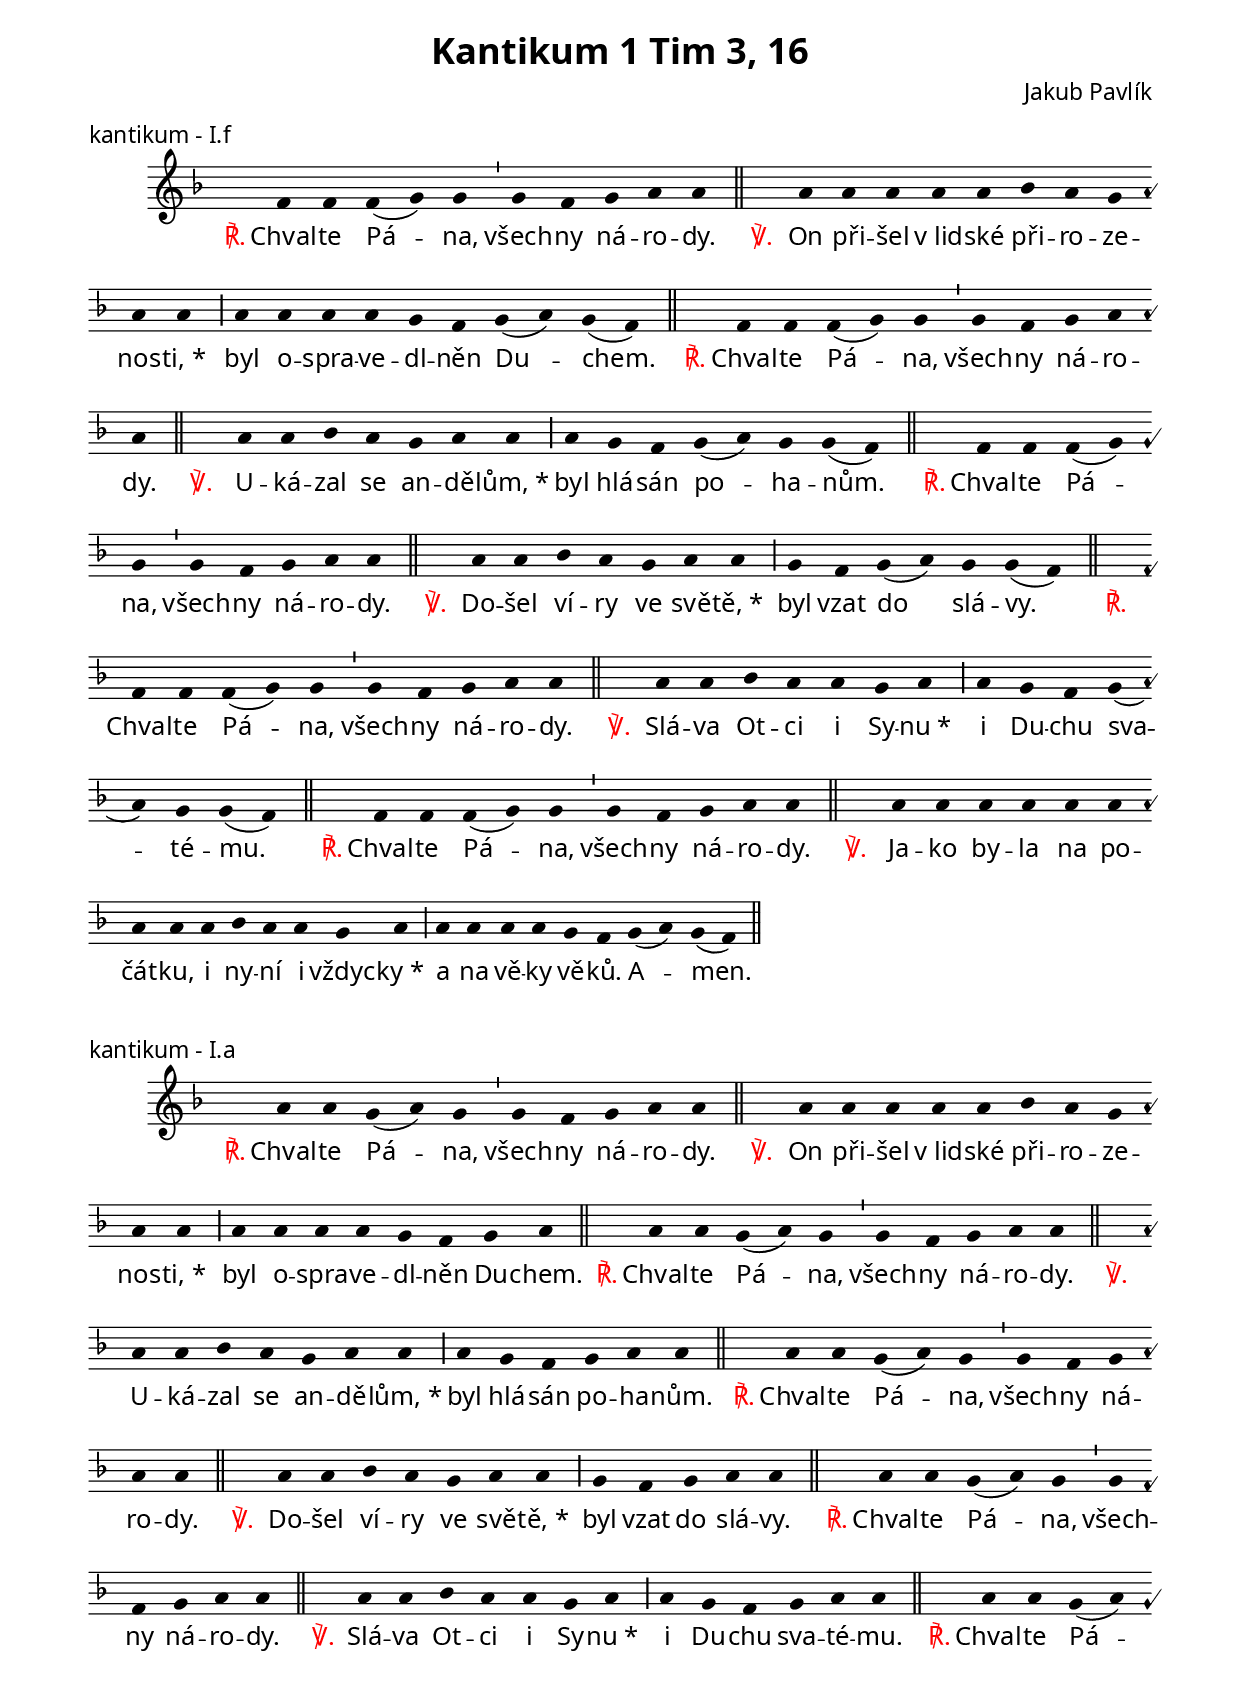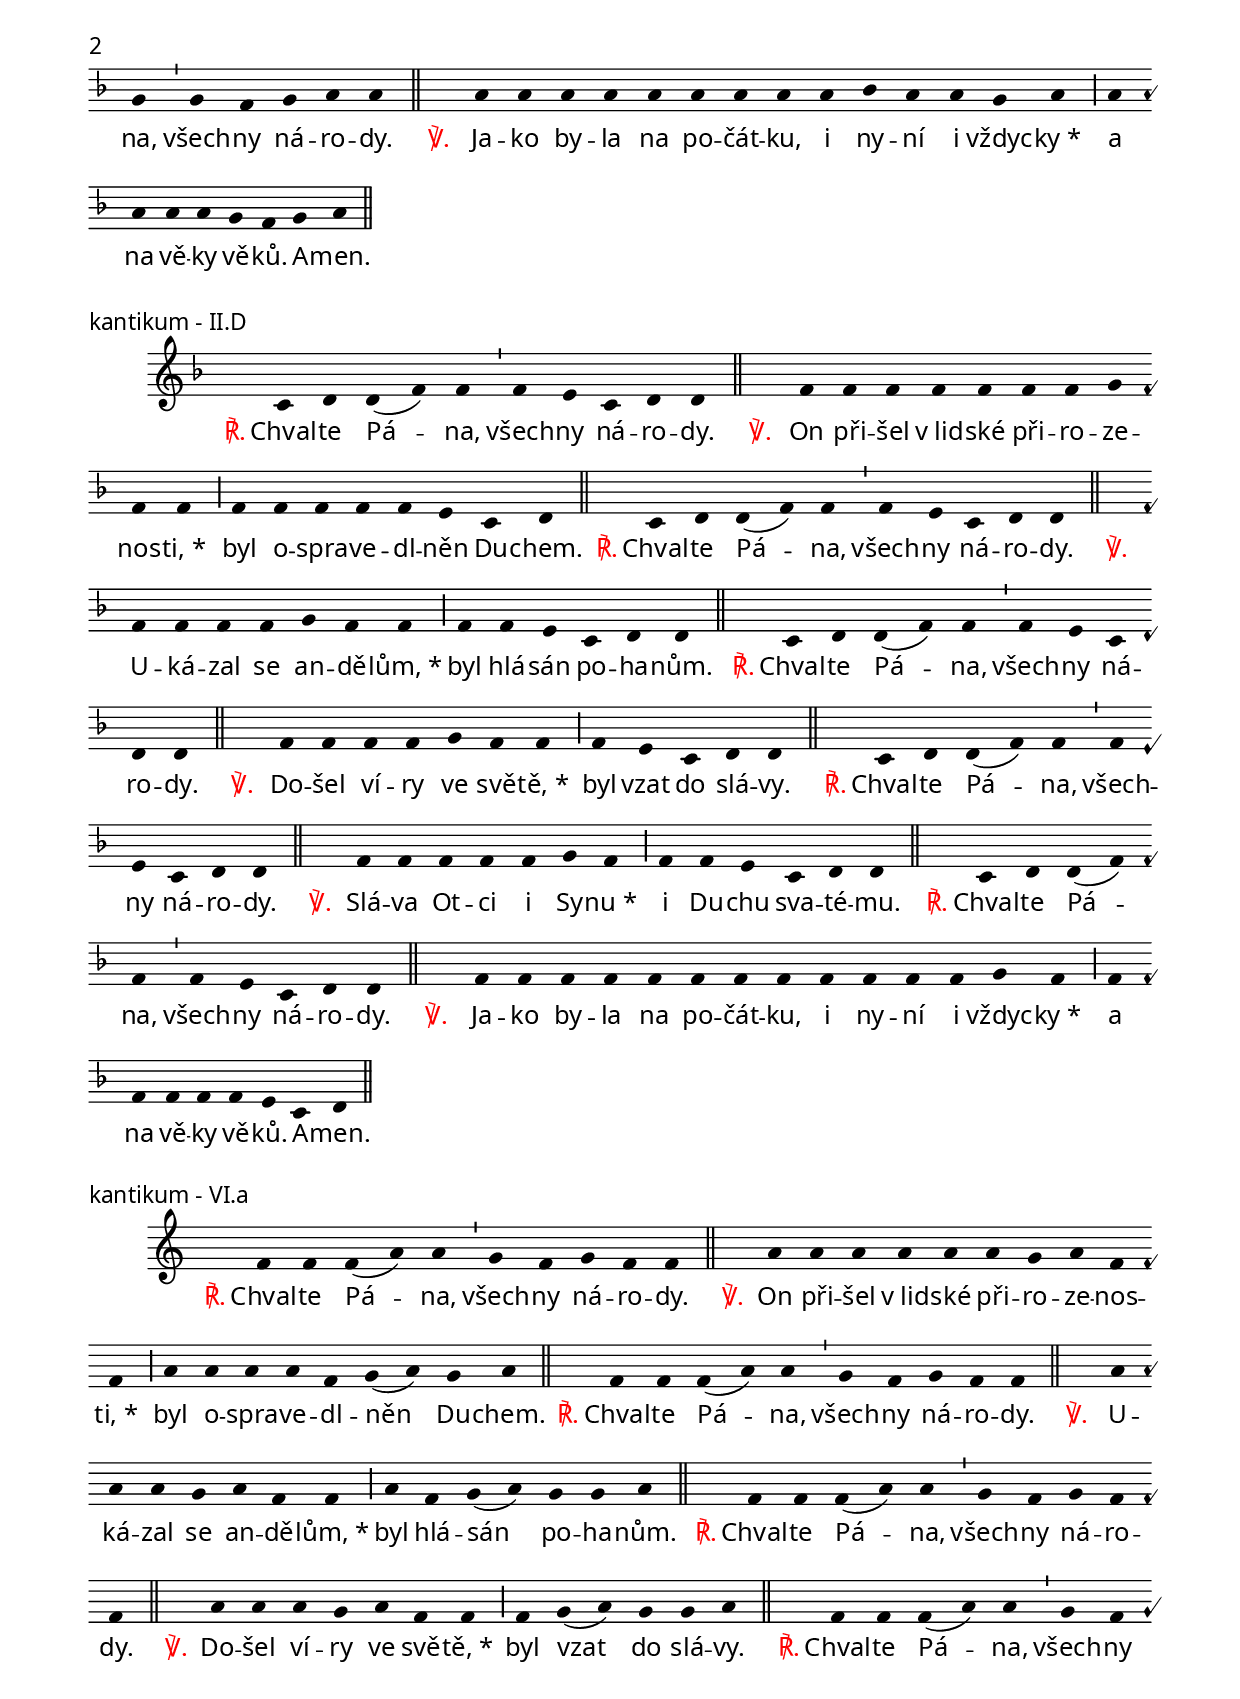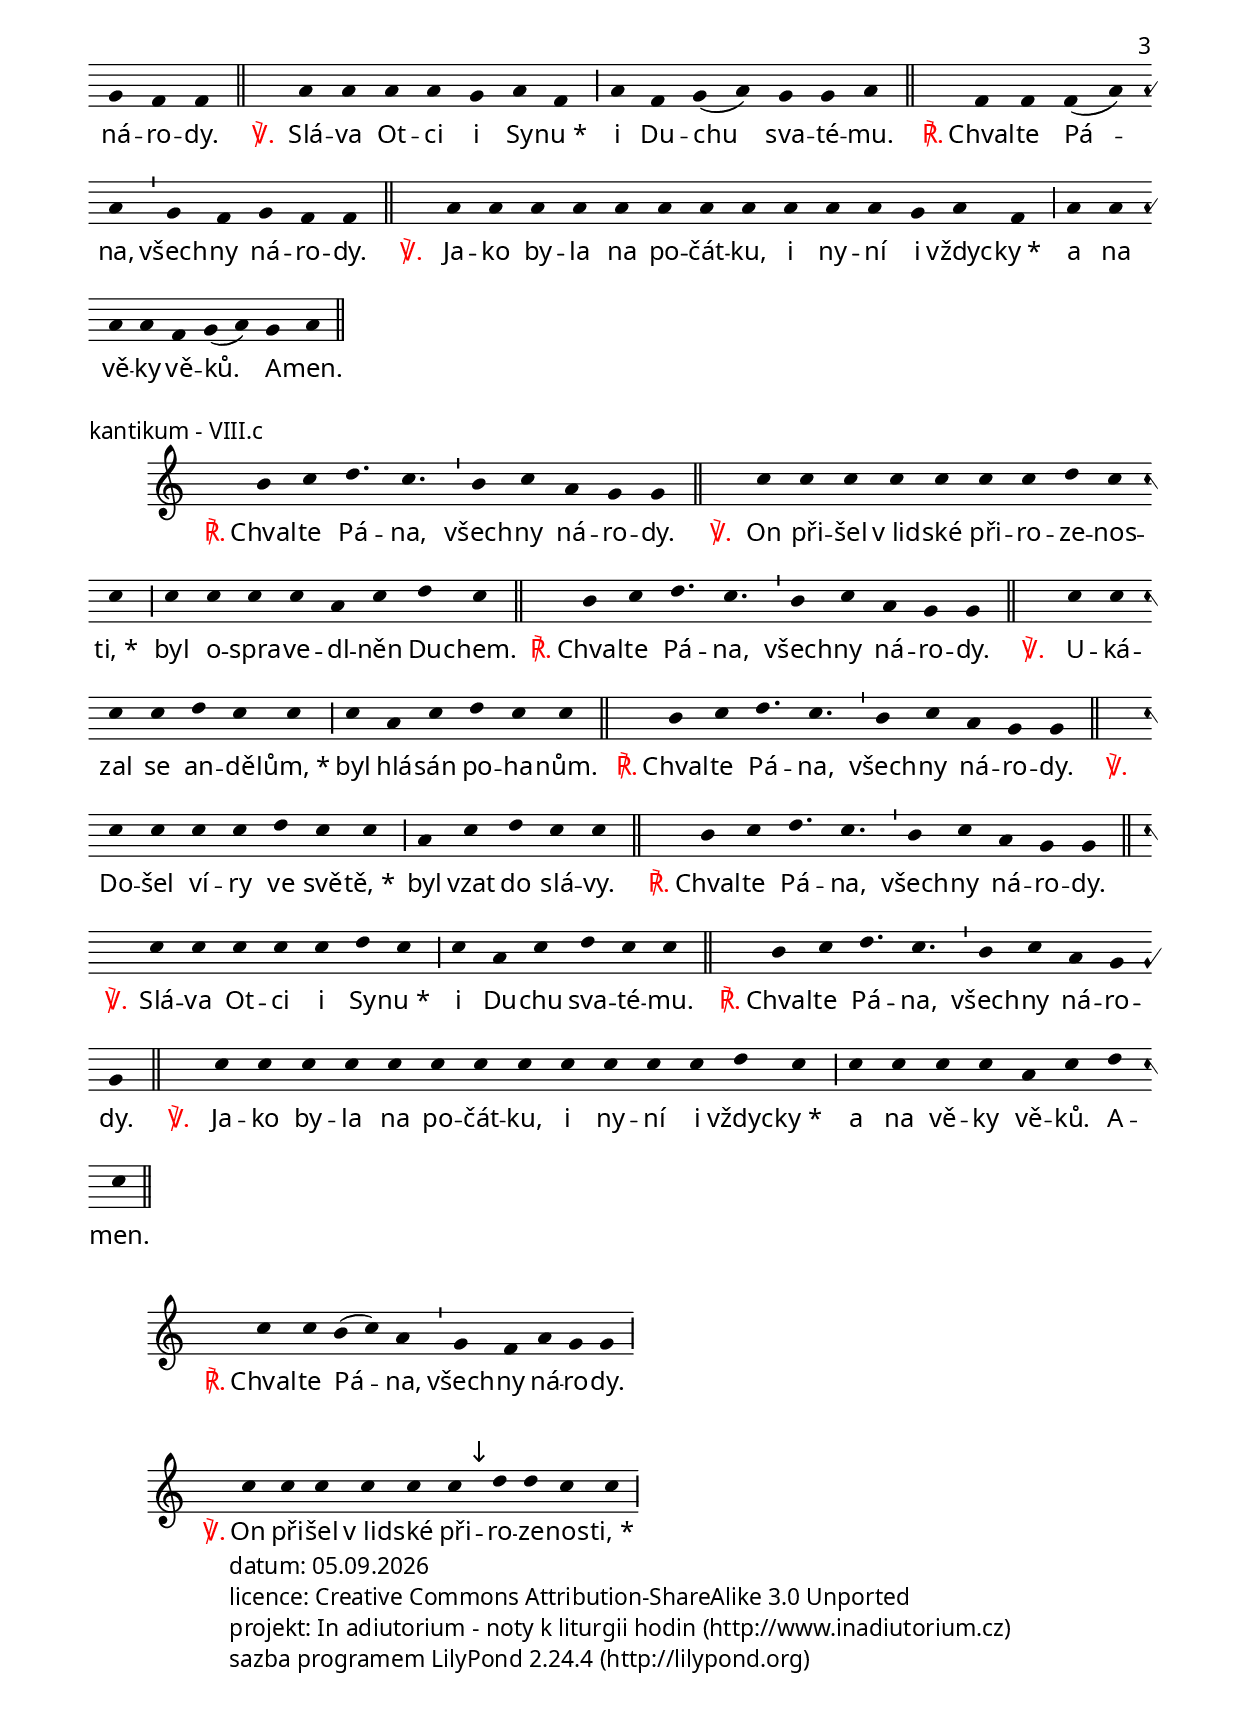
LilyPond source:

\version "2.19.80"

\header {
  title = "Kantikum 1 Tim 3, 16"
  composer = "Jakub Pavlík"
}

\include "spolecne.ly"

tResp = \lyricmode { \Response Chval -- te Pá -- na, všech -- ny ná -- ro -- dy. }
text = \lyricmode {
  \tResp
  \Verse On při -- šel v_lid -- ské při -- ro -- ze -- nos -- ti,_*
  byl o -- spra -- ve -- dl -- něn Du -- chem.
  \tResp
  \Verse U -- ká -- zal se an -- dě -- lům,_*
  byl hlá -- sán po -- ha -- nům.
  \tResp
  \Verse Do -- šel ví -- ry ve svě -- tě,_*
  byl vzat do slá -- vy.
  \tResp
  \Verse Slá -- va Ot -- ci i Sy -- nu_*
  i Du -- chu sva -- té -- mu.
  \tResp
  \Verse Ja -- ko by -- la na po -- čát -- ku, i ny -- ní i vždyc -- ky_*
  a na vě -- ky vě -- ků. A -- men.
}

mRespI = \relative c' { \neviditelna f f4 f f( g) g \barMin g f g a a \barFinalis }
\score {
  \relative c''  {
    \key f \major
    \choralniRezim
    \mRespI
    \neviditelna a
    a4 a a a a bes a g a a \barMaior
    a a a a g f g( a) g( f) \barFinalis
    \mRespI
    \neviditelna a
    a4 a bes a g a a \barMaior
    a g f g( a) g g( f) \barFinalis
    \mRespI
    \neviditelna a
    a4 a bes a g a a \barMaior
    g f g( a) g g( f) \barFinalis
    \mRespI
    \neviditelna a
    a4 a bes a a g a \barMaior
    a g f g( a) g g( f) \barFinalis
    \mRespI
    \neviditelna a
    a4 a a a a a a a a bes a a g a \barMaior
    a a a a g f g( a) g( f) \barFinalis
  }
  \addlyrics { \text }
  \header {
    quid = "kantikum"
    modus = "I"
    differentia = "f"
    id = "i-f"
    piece = \markup\sestavTitulekBezZalmu
  }
}

mRespIa = \relative c'' { \neviditelna a a4 a g( a) g \barMin g f g a a \barFinalis }
\score {
  \relative c''  {
    \key f \major
    \choralniRezim
    \mRespIa
    \neviditelna a
    a4 a a a a bes a g a a \barMaior
    a a a a g f g a \barFinalis
    \mRespIa
    \neviditelna a
    a4 a bes a g a a \barMaior
    a g f g a a \barFinalis
    \mRespIa
    \neviditelna a
    a4 a bes a g a a \barMaior
    g f g a a \barFinalis
    \mRespIa
    \neviditelna a
    a4 a bes a a g a \barMaior
    a g f g a a \barFinalis
    \mRespIa
    \neviditelna a
    a4 a a a a a a a a bes a a g a \barMaior
    a a a a g f g a \barFinalis
  }
  \addlyrics { \text }
  \header {
    quid = "kantikum"
    modus = "I"
    differentia = "a"
    id = "i-a"
    piece = \markup\sestavTitulekBezZalmu
  }
}

mRespII = \relative c' { \neviditelna d c4 d d( f) f \barMin f e c d d \barFinalis }
\score {
  \relative c'  {
    \key f \major
    \choralniRezim
    \mRespII
    \neviditelna d
    f4 f f f f f f g f f \barMaior
    f f f f f e c d \barFinalis
    \mRespII
    \neviditelna d
    f4 f f f g f f \barMaior
    f f e c d d \barFinalis
    \mRespII
    \neviditelna d
    f4 f f f g f f \barMaior
    f e c d d \barFinalis
    \mRespII
    \neviditelna d
    f4 f f f f g f \barMaior
    f f e c d d \barFinalis
    \mRespII
    \neviditelna d
    f4 f f f f f f f f f f f g f \barMaior
    f f f f f e c d \barFinalis
  }
  \addlyrics { \text }
  \header {
    quid = "kantikum"
    modus = "II"
    differentia = "D"
    id = "ii"
    piece = \markup\sestavTitulekBezZalmu
  }
}

mRespVI = \relative c' { \neviditelna f f4 f f( a) a \barMin g f g f f \barFinalis }
\score {
  \relative c''  {
    \choralniRezim
    \mRespVI
    \neviditelna a
    a4 a a a a a g a f f \barMaior
    a a a a f g( a) g a \barFinalis
    \mRespVI
    \neviditelna a
    a4 a a g a f f \barMaior
    a f g( a) g g a \barFinalis
    \mRespVI
    \neviditelna a
    a4 a a g a f f \barMaior
    f g( a) g g a \barFinalis
    \mRespVI
    \neviditelna a
    a4 a a a g a f \barMaior
    a f g( a) g g a \barFinalis
    \mRespVI
    \neviditelna a
    a4 a a a a a a a a a a g a f \barMaior
    a a a a f g( a) g a \barFinalis
  }
  \addlyrics { \text }
  \header {
    quid = "kantikum"
    modus = "VI"
    differentia = "a"
    id = "vi-a"
    piece = \markup\sestavTitulekBezZalmu
  }
}

mRespVIII = \relative c'' { \neviditelna c b4 c d4. c \barMin b4 c a g g \barFinalis }
\score {
  \relative c''  {
    \choralniRezim
    \mRespVIII
    \neviditelna c
    c4 c c c c c c d c c \barMaior
    c c c c a c d c \barFinalis
    \mRespVIII
    \neviditelna c
    c4 c c c d c c \barMaior
    c a c d c c \barFinalis
    \mRespVIII
    \neviditelna c
    c4 c c c d c c \barMaior
    a c d c c \barFinalis
    \mRespVIII
    \neviditelna c
    c4 c c c c d c \barMaior
    c a c d c c \barFinalis
    \mRespVIII
    \neviditelna c
    c4 c c c c c c c c c c c d c \barMaior
    c c c c a c d c \barFinalis
  }
  \addlyrics { \text }
  \header {
    quid = "kantikum"
    modus = "VIII"
    differentia = "c"
    id = "viii-c"
    piece = \markup\sestavTitulekBezZalmu
  }
}

\score {
  \relative c'' { \choralniRezim \neviditelna c c4 c b( c) a \barMin g f a g g \barMaior }
  \addlyrics { \tResp }
}

\score {
  \relative c'' { \choralniRezim \neviditelna c c4 c c c c c \mark\sipka d d c c \barMaior }
  \addlyrics { \Verse On při -- šel v_lid -- ské při -- ro -- ze -- nos -- ti,_* }
}
